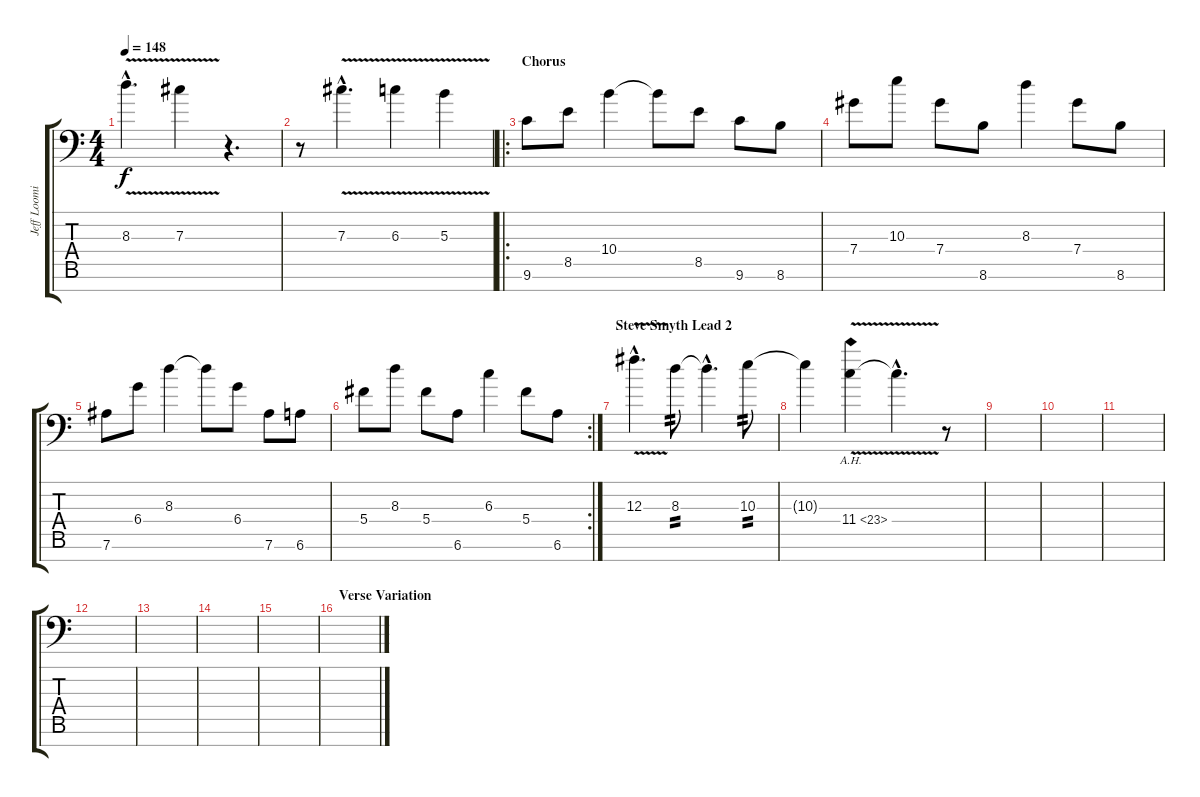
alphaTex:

\track ("Jeff Loomis Lead" "Jeff Loomi") {instrument distortionguitar}
\staff {score tabs}
\tuning (Eb4 Bb3 Gb3 Db3 Ab2 Eb2 Bb1) {hide}
\ts (4 4)
\tempo 148
\clef f4
\ks c
8.3{v hac}.4{d dy f} 7.3{v}.4 r.4{d} |
r.8 7.3{v hac}.4{d} 6.3{v}.4 5.3{v}.4 |
\ro
\section ("" "Chorus")
9.6.8 8.5.8 10.4.4 10.4{t}.8 8.5.8 9.6.8 8.6.8 |
7.4.8 10.3.8 7.4.8 8.6.8 8.3.4 7.4.8 8.6.8 |
7.6.8 6.4.8 8.3.4 8.3{t}.8 6.4.8 7.6.8 6.6.8 |
\rc 2
5.4.8 8.3.8 5.4.8 6.6.8 6.3.4 5.4.8 6.6.8 |
\section ("" "Steve Smyth Lead 2")
12.3{v hac}.4{d} 8.3.8{tp 2 instrument voiceoohs} 8.3{hac t}.4{d} 10.3.8{tp 2} |
10.3{t}.4 11.4{ah 12 v}.4 11.4{hac t}.4{d} r.8 |
|
|
|
|
|
|
|
\section ("" "Verse Variation")
